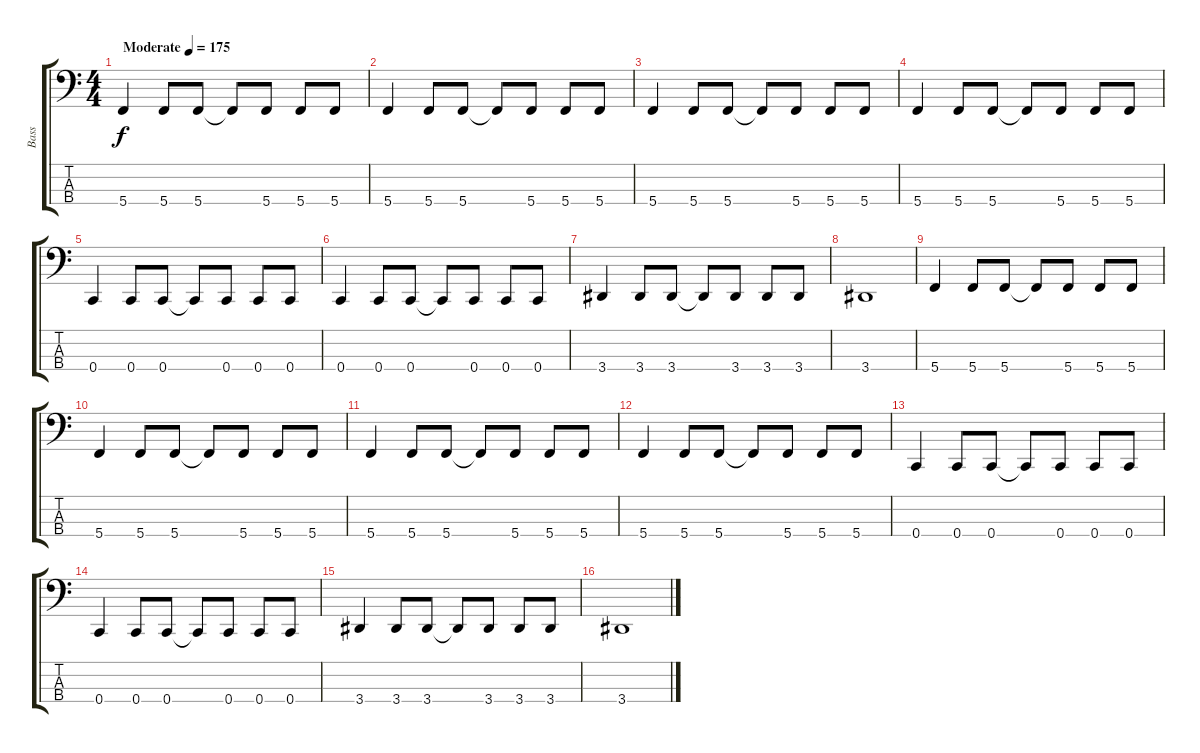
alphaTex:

\track ("Bass" "Bass") {instrument electricbasspick}
\staff {score tabs}
\tuning (F2 C2 G1 C1) {hide}
\ts (4 4)
\tempo (175 "Moderate")
\clef f4
\ks c
5.4.4{dy f instrument electricbasspick} 5.4.8 5.4.8 5.4{t}.8 5.4.8 5.4.8 5.4.8 |
5.4.4 5.4.8 5.4.8 5.4{t}.8 5.4.8 5.4.8 5.4.8 |
5.4.4 5.4.8 5.4.8 5.4{t}.8 5.4.8 5.4.8 5.4.8 |
5.4.4 5.4.8 5.4.8 5.4{t}.8 5.4.8 5.4.8 5.4.8 |
0.4.4 0.4.8 0.4.8 0.4{t}.8 0.4.8 0.4.8 0.4.8 |
0.4.4 0.4.8 0.4.8 0.4{t}.8 0.4.8 0.4.8 0.4.8 |
3.4.4 3.4.8 3.4.8 3.4{t}.8 3.4.8 3.4.8 3.4.8 |
3.4.1 |
5.4.4 5.4.8 5.4.8 5.4{t}.8 5.4.8 5.4.8 5.4.8 |
5.4.4 5.4.8 5.4.8 5.4{t}.8 5.4.8 5.4.8 5.4.8 |
5.4.4 5.4.8 5.4.8 5.4{t}.8 5.4.8 5.4.8 5.4.8 |
5.4.4 5.4.8 5.4.8 5.4{t}.8 5.4.8 5.4.8 5.4.8 |
0.4.4 0.4.8 0.4.8 0.4{t}.8 0.4.8 0.4.8 0.4.8 |
0.4.4 0.4.8 0.4.8 0.4{t}.8 0.4.8 0.4.8 0.4.8 |
3.4.4 3.4.8 3.4.8 3.4{t}.8 3.4.8 3.4.8 3.4.8 |
3.4.1
